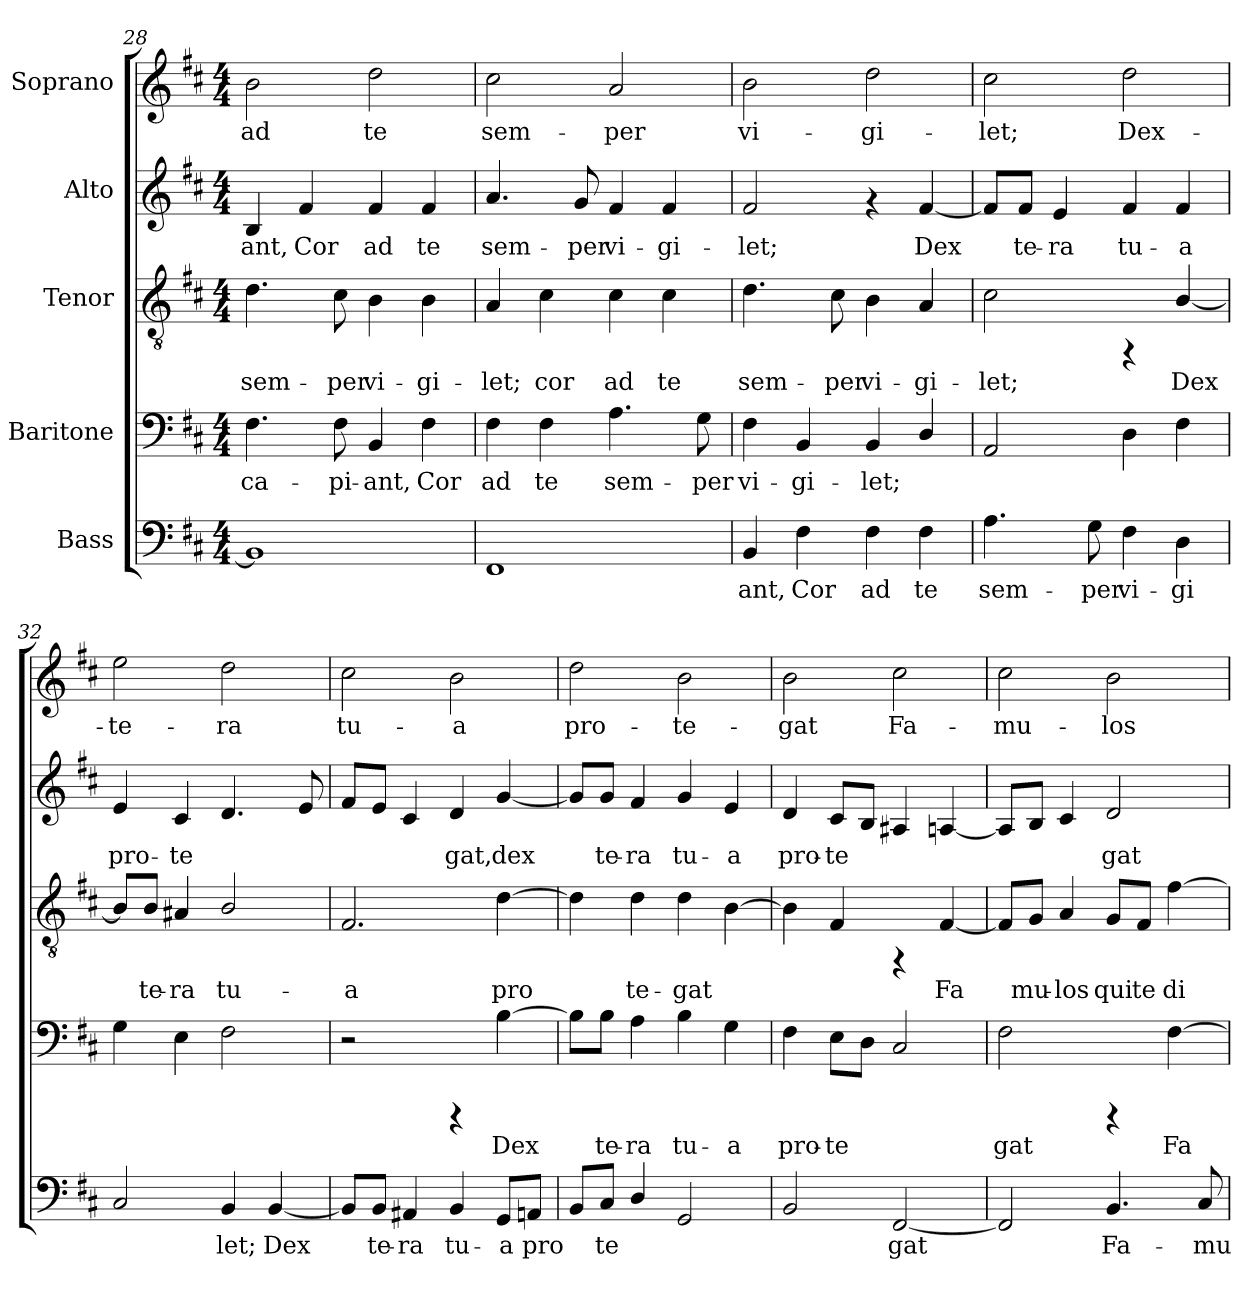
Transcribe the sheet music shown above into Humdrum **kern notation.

**kern	**text	**kern	**text	**kern	**text	**kern	**text	**kern	**text
*part5	*part5	*part4	*part4	*part3	*part3	*part2	*part2	*part1	*part1
*staff5	*staff5	*staff4	*staff4	*staff3	*staff3	*staff2	*staff2	*staff1	*staff1
*I"Bass	*	*I"Baritone	*	*I"Tenor	*	*I"Alto	*	*I"Soprano	*
!!LO:LB:g=z
*clefF4	*	*clefF4	*	*clefGv2	*	*clefG2	*	*clefG2	*
*k[f#c#]	*	*k[f#c#]	*	*k[f#c#]	*	*k[f#c#]	*	*k[f#c#]	*
*D:	*	*D:	*	*D:	*	*D:	*	*D:	*
*M4/4	*	*M4/4	*	*M4/4	*	*M4/4	*	*M4/4	*
=28	=28	=28	=28	=28	=28	=28	=28	=28	=28
!	!LO:LY:b:cj	!	!LO:LY:b:cj	!	!LO:LY:b:cj	!	!LO:LY:b:cj	!	!LO:LY:b:cj
1BB]	--	4.F#\	ca-	4.d\	sem-	4B/	-ant,	2b\	ad
!	!	!	!	!	!	!	!LO:LY:b:cj	!	!
.	.	.	.	.	.	4f#/	Cor	.	.
!	!	!	!LO:LY:b:cj	!	!LO:LY:b:cj	!	!	!	!
.	.	8F#\	-pi-	8c#\	-per	.	.	.	.
!	!	!	!LO:LY:b:cj	!	!LO:LY:b:cj	!	!LO:LY:b:cj	!	!LO:LY:b:cj
.	.	4BB/	-ant,	4B\	vi-	4f#/	ad	2dd\	te
!	!	!	!LO:LY:b:cj	!	!LO:LY:b:cj	!	!LO:LY:b:cj	!	!
.	.	4F#\	Cor	4B\	-gi-	4f#/	te	.	.
=29!	=29!	=29!	=29!	=29!	=29!	=29!	=29!	=29!	=29!
!	!LO:LY:b:cj	!	!LO:LY:b:cj	!	!LO:LY:b:cj	!	!LO:LY:b:cj	!	!LO:LY:b:cj
1FF#	--	4F#\	ad	4A/	-let;	4.a/	sem-	2cc#\	sem-
!	!	!	!LO:LY:b:cj	!	!LO:LY:b:cj	!	!	!	!
.	.	4F#\	te	4c#\	cor	.	.	.	.
!	!	!	!	!	!	!	!LO:LY:b:cj	!	!
.	.	.	.	.	.	8g/	-per	.	.
!	!	!	!LO:LY:b:cj	!	!LO:LY:b:cj	!	!LO:LY:b:cj	!	!LO:LY:b:cj
.	.	4.A\	sem-	4c#\	ad	4f#/	vi-	2a/	-per
!	!	!	!	!	!LO:LY:b:cj	!	!LO:LY:b:cj	!	!
.	.	.	.	4c#\	te	4f#/	-gi-	.	.
!	!	!	!LO:LY:b:cj	!	!	!	!	!	!
.	.	8G\	-per	.	.	.	.	.	.
=30!	=30!	=30!	=30!	=30!	=30!	=30!	=30!	=30!	=30!
!	!LO:LY:b:cj	!	!LO:LY:b:cj	!	!LO:LY:b:cj	!	!LO:LY:b:cj	!	!LO:LY:b:cj
4BB/	-ant,	4F#\	vi-	4.d\	sem-	2f#/	-let;	2b\	vi-
!	!LO:LY:b:cj	!	!LO:LY:b:cj	!	!	!	!	!	!
4F#\	Cor	4BB/	-gi-	.	.	.	.	.	.
!	!	!	!	!	!LO:LY:b:cj	!	!	!	!
.	.	.	.	8c#\	-per	.	.	.	.
!	!LO:LY:b:cj	!	!LO:LY:b:cj	!	!LO:LY:b:cj	!	!	!	!LO:LY:b:cj
4F#\	ad	4BB/	-let;	4B\	vi-	4rf	.	2dd\	-gi-
!	!LO:LY:b:cj	!	!LO:LY:b:cj	!	!LO:LY:b:cj	!	!LO:LY:b:cj	!	!
4F#\	te	4D/	.	4A/	-gi-	[<4f#/	Dex-	.	.
=31!	=31!	=31!	=31!	=31!	=31!	=31!	=31!	=31!	=31!
!	!LO:LY:b:cj	!	!LO:LY:b:cj	!	!LO:LY:b:cj	!	!LO:LY:b:cj	!	!LO:LY:b:cj
4.A\	sem-	2AA/	.	2c#\	-let;	8f#/L]	--	2cc#\	-let;
!	!	!	!	!	!	!	!LO:LY:b:cj	!	!
.	.	.	.	.	.	8f#/J	-te-	.	.
!	!	!	!	!	!	!	!LO:LY:b:cj	!	!
.	.	.	.	.	.	4e/	-ra	.	.
!	!LO:LY:b:cj	!	!	!	!	!	!	!	!
8G\	-per	.	.	.	.	.	.	.	.
!	!LO:LY:b:cj	!	!LO:LY:b:cj	!	!	!	!LO:LY:b:cj	!	!LO:LY:b:cj
4F#\	vi-	4D\	.	4rFF	.	4f#/	tu-	2dd\	Dex-
!	!LO:LY:b:cj	!	!LO:LY:b:cj	!	!LO:LY:b:cj	!	!LO:LY:b:cj	!	!
4D\	-gi-	4F#\	.	[<4B/	Dex-	4f#/	-a	.	.
!!LO:PB:g=z
=32!	=32!	=32!	=32!	=32!	=32!	=32!	=32!	=32!	=32!
!	!LO:LY:b:cj	!	!LO:LY:b:cj	!	!LO:LY:b:cj	!	!LO:LY:b:cj	!	!LO:LY:b:cj
2C#/	--	4G\	.	8B/L]	--	4e/	pro-	2ee\	-te-
!	!	!	!	!	!LO:LY:b:cj	!	!	!	!
.	.	.	.	8B/J	-te-	.	.	.	.
!	!	!	!LO:LY:b:cj	!	!LO:LY:b:cj	!	!LO:LY:b:cj	!	!
.	.	4E\	.	4A#X/	-ra	4c#/	-te-	.	.
!	!LO:LY:b:cj	!	!LO:LY:b:cj	!	!LO:LY:b:cj	!	!LO:LY:b:cj	!	!LO:LY:b:cj
4BB/	-let;	2F#\	.	2B/	tu-	4.d/	--	2dd\	-ra
!	!LO:LY:b:cj	!	!	!	!	!	!	!	!
[<4BB/	Dex-	.	.	.	.	.	.	.	.
!	!	!	!	!	!	!	!LO:LY:b:cj	!	!
.	.	.	.	.	.	8e/	--	.	.
=33!	=33!	=33!	=33!	=33!	=33!	=33!	=33!	=33!	=33!
!	!LO:LY:b:cj	!	!	!	!LO:LY:b:cj	!	!LO:LY:b:cj	!	!LO:LY:b:cj
8BB/L]	--	2r	.	2.F#/	-a	8f#/L	--	2cc#\	tu-
!	!LO:LY:b:cj	!	!	!	!	!	!LO:LY:b:cj	!	!
8BB/J	-te-	.	.	.	.	8e/J	--	.	.
!	!LO:LY:b:cj	!	!	!	!	!	!LO:LY:b:cj	!	!
4AA#X/	-ra	.	.	.	.	4c#/	--	.	.
!	!LO:LY:b:cj	!	!	!	!	!	!LO:LY:b:cj	!	!LO:LY:b:cj
4BB/	tu-	4rCCC	.	.	.	4d/	-gat,	2b\	-a
!	!LO:LY:b:cj	!	!LO:LY:b:cj	!	!LO:LY:b:cj	!	!LO:LY:b:cj	!	!
8GG/L	-a	[>4B\	Dex-	[>4d\	pro-	[<4g/	dex-	.	.
!	!LO:LY:b:cj	!	!	!	!	!	!	!	!
8AA/J	pro-	.	.	.	.	.	.	.	.
=34!	=34!	=34!	=34!	=34!	=34!	=34!	=34!	=34!	=34!
!	!LO:LY:b:cj	!	!LO:LY:b:cj	!	!LO:LY:b:cj	!	!LO:LY:b:cj	!	!LO:LY:b:cj
8BB/L	--	8B\L]	--	4d\]	--	8g/L]	--	2dd\	pro-
!	!LO:LY:b:cj	!	!LO:LY:b:cj	!	!	!	!LO:LY:b:cj	!	!
8C#/J	-te-	8B\J	-te-	.	.	8g/J	-te-	.	.
!	!LO:LY:b:cj	!	!LO:LY:b:cj	!	!LO:LY:b:cj	!	!LO:LY:b:cj	!	!
4D/	--	4A\	-ra	4d\	-te-	4f#/	-ra	.	.
!	!LO:LY:b:cj	!	!LO:LY:b:cj	!	!LO:LY:b:cj	!	!LO:LY:b:cj	!	!LO:LY:b:cj
2GG/	--	4B\	tu-	4d\	-gat	4g/	tu-	2b\	-te-
!	!	!	!LO:LY:b:cj	!	!LO:LY:b:cj	!	!LO:LY:b:cj	!	!
.	.	4G\	-a	[>4B\	.	4e/	-a	.	.
=35!	=35!	=35!	=35!	=35!	=35!	=35!	=35!	=35!	=35!
!	!LO:LY:b:cj	!	!LO:LY:b:cj	!	!LO:LY:b:cj	!	!LO:LY:b:cj	!	!LO:LY:b:cj
2BB/	--	4F#\	pro-	4B\]	.	4d/	pro-	2b\	-gat
!	!	!	!LO:LY:b:cj	!	!LO:LY:b:cj	!	!LO:LY:b:cj	!	!
.	.	8E\L	-te-	4F#/	.	8c#/L	-te-	.	.
!	!	!	!LO:LY:b:cj	!	!	!	!LO:LY:b:cj	!	!
.	.	8D\J	--	.	.	8B/J	--	.	.
!	!LO:LY:b:cj	!	!LO:LY:b:cj	!	!	!	!LO:LY:b:cj	!	!LO:LY:b:cj
[>2FF#/	-gat	2C#/	--	4rFF	.	4A#X/	--	2cc#\	Fa-
!	!	!	!	!	!LO:LY:b:cj	!	!LO:LY:b:cj	!	!
.	.	.	.	[>4F#/	Fa-	[>4A/	--	.	.
!!LO:PB:g=z
=36!	=36!	=36!	=36!	=36!	=36!	=36!	=36!	=36!	=36!
!	!LO:LY:b:cj	!	!LO:LY:b:cj	!	!LO:LY:b:cj	!	!LO:LY:b:cj	!	!LO:LY:b:cj
2FF#/]	.	2F#\	-gat	8F#/L]	--	8A/L]	--	2cc#\	-mu-
!	!	!	!	!	!LO:LY:b:cj	!	!LO:LY:b:cj	!	!
.	.	.	.	8G/J	-mu-	8B/J	--	.	.
!	!	!	!	!	!LO:LY:b:cj	!	!LO:LY:b:cj	!	!
.	.	.	.	4A/	-los	4c#/	--	.	.
!	!LO:LY:b:cj	!	!	!	!LO:LY:b:cj	!	!LO:LY:b:cj	!	!LO:LY:b:cj
4.BB/	Fa-	4rCCC	.	8G/L	qui	2d/	-gat	2b\	-los
!	!	!	!	!	!LO:LY:b:cj	!	!	!	!
.	.	.	.	8F#/J	te	.	.	.	.
!	!	!	!LO:LY:b:cj	!	!LO:LY:b:cj	!	!	!	!
.	.	[>4F#\	Fa-	[>4f#\	di-	.	.	.	.
!	!LO:LY:b:cj	!	!	!	!	!	!	!	!
8C#/	-mu-	.	.	.	.	.	.	.	.
=!	=!	=!	=!	=!	=!	=!	=!	=!	=!
*-	*-	*-	*-	*-	*-	*-	*-	*-	*-
